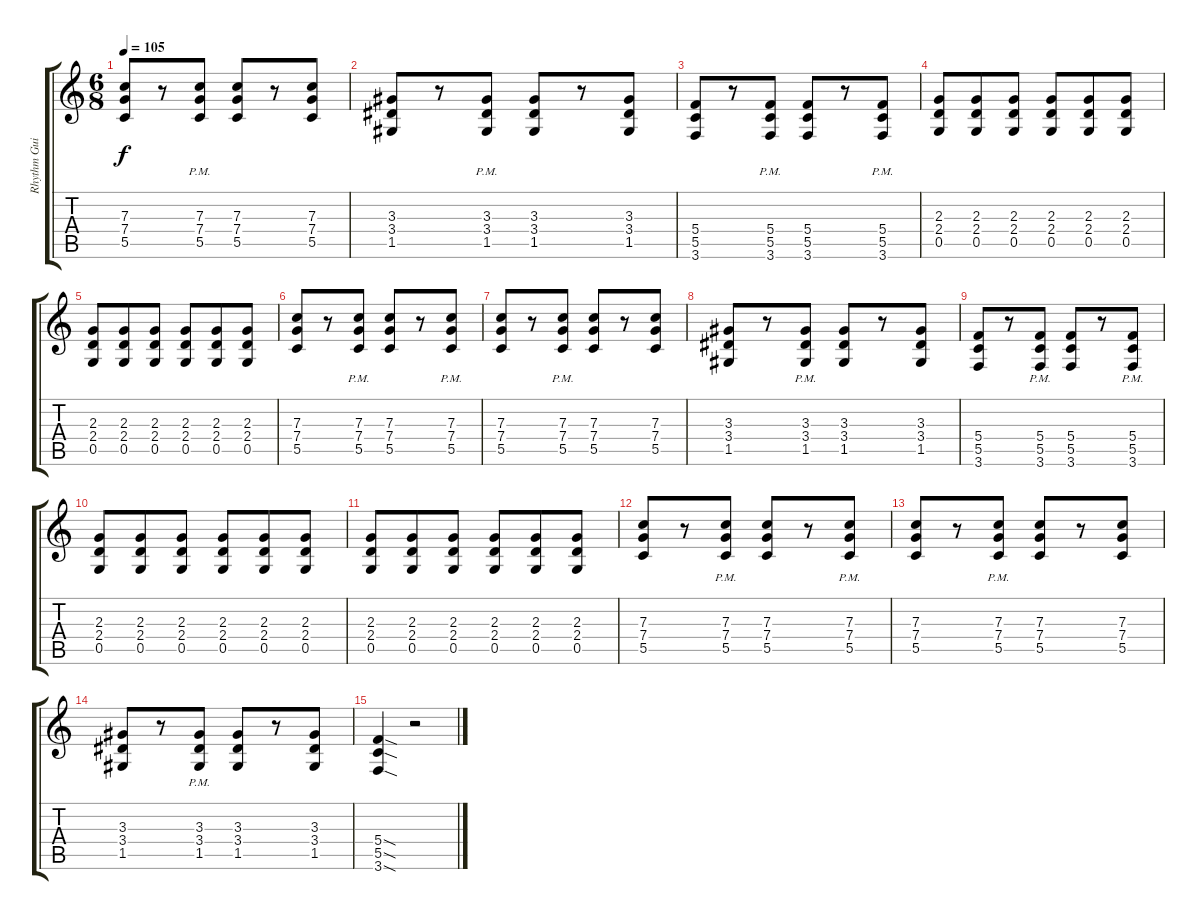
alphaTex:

\track ("Rhythm Guitar 2" "Rhythm Gui") {instrument distortionguitar}
\staff {score tabs}
\tuning (D4 A3 F3 C3 G2 D2) {hide}
\ts (6 8)
\tempo 105
\clef g2
\ks c
(7.3 7.4 5.5).8{dy f} r.8 (7.3{pm} 7.4{pm} 5.5{pm}).8 (7.3 7.4 5.5).8 r.8 (7.3 7.4 5.5).8 |
(3.3 3.4 1.5).8 r.8 (3.3{pm} 3.4{pm} 1.5{pm}).8 (3.3 3.4 1.5).8 r.8 (3.3 3.4 1.5).8 |
(5.4 5.5 3.6).8 r.8 (5.4{pm} 5.5{pm} 3.6{pm}).8 (5.4 5.5 3.6).8 r.8 (5.4{pm} 5.5{pm} 3.6{pm}).8 |
(2.3 2.4 0.5).8 (2.3 2.4 0.5).8 (2.3 2.4 0.5).8 (2.3 2.4 0.5).8 (2.3 2.4 0.5).8 (2.3 2.4 0.5).8 |
(2.3 2.4 0.5).8 (2.3 2.4 0.5).8 (2.3 2.4 0.5).8 (2.3 2.4 0.5).8 (2.3 2.4 0.5).8 (2.3 2.4 0.5).8 |
(7.3 7.4 5.5).8 r.8 (7.3{pm} 7.4{pm} 5.5{pm}).8 (7.3 7.4 5.5).8 r.8 (7.3{pm} 7.4{pm} 5.5{pm}).8 |
(7.3 7.4 5.5).8 r.8 (7.3{pm} 7.4{pm} 5.5{pm}).8 (7.3 7.4 5.5).8 r.8 (7.3 7.4 5.5).8 |
(3.3 3.4 1.5).8 r.8 (3.3{pm} 3.4{pm} 1.5{pm}).8 (3.3 3.4 1.5).8 r.8 (3.3 3.4 1.5).8 |
(5.4 5.5 3.6).8 r.8 (5.4{pm} 5.5{pm} 3.6{pm}).8 (5.4 5.5 3.6).8 r.8 (5.4{pm} 5.5{pm} 3.6{pm}).8 |
(2.3 2.4 0.5).8 (2.3 2.4 0.5).8 (2.3 2.4 0.5).8 (2.3 2.4 0.5).8 (2.3 2.4 0.5).8 (2.3 2.4 0.5).8 |
(2.3 2.4 0.5).8 (2.3 2.4 0.5).8 (2.3 2.4 0.5).8 (2.3 2.4 0.5).8 (2.3 2.4 0.5).8 (2.3 2.4 0.5).8 |
(7.3 7.4 5.5).8 r.8 (7.3{pm} 7.4{pm} 5.5{pm}).8 (7.3 7.4 5.5).8 r.8 (7.3{pm} 7.4{pm} 5.5{pm}).8 |
(7.3 7.4 5.5).8 r.8 (7.3{pm} 7.4{pm} 5.5{pm}).8 (7.3 7.4 5.5).8 r.8 (7.3 7.4 5.5).8 |
(3.3 3.4 1.5).8 r.8 (3.3{pm} 3.4{pm} 1.5{pm}).8 (3.3 3.4 1.5).8 r.8 (3.3 3.4 1.5).8 |
(5.4{sod} 5.5{sod} 3.6{sod}).4 r.2
